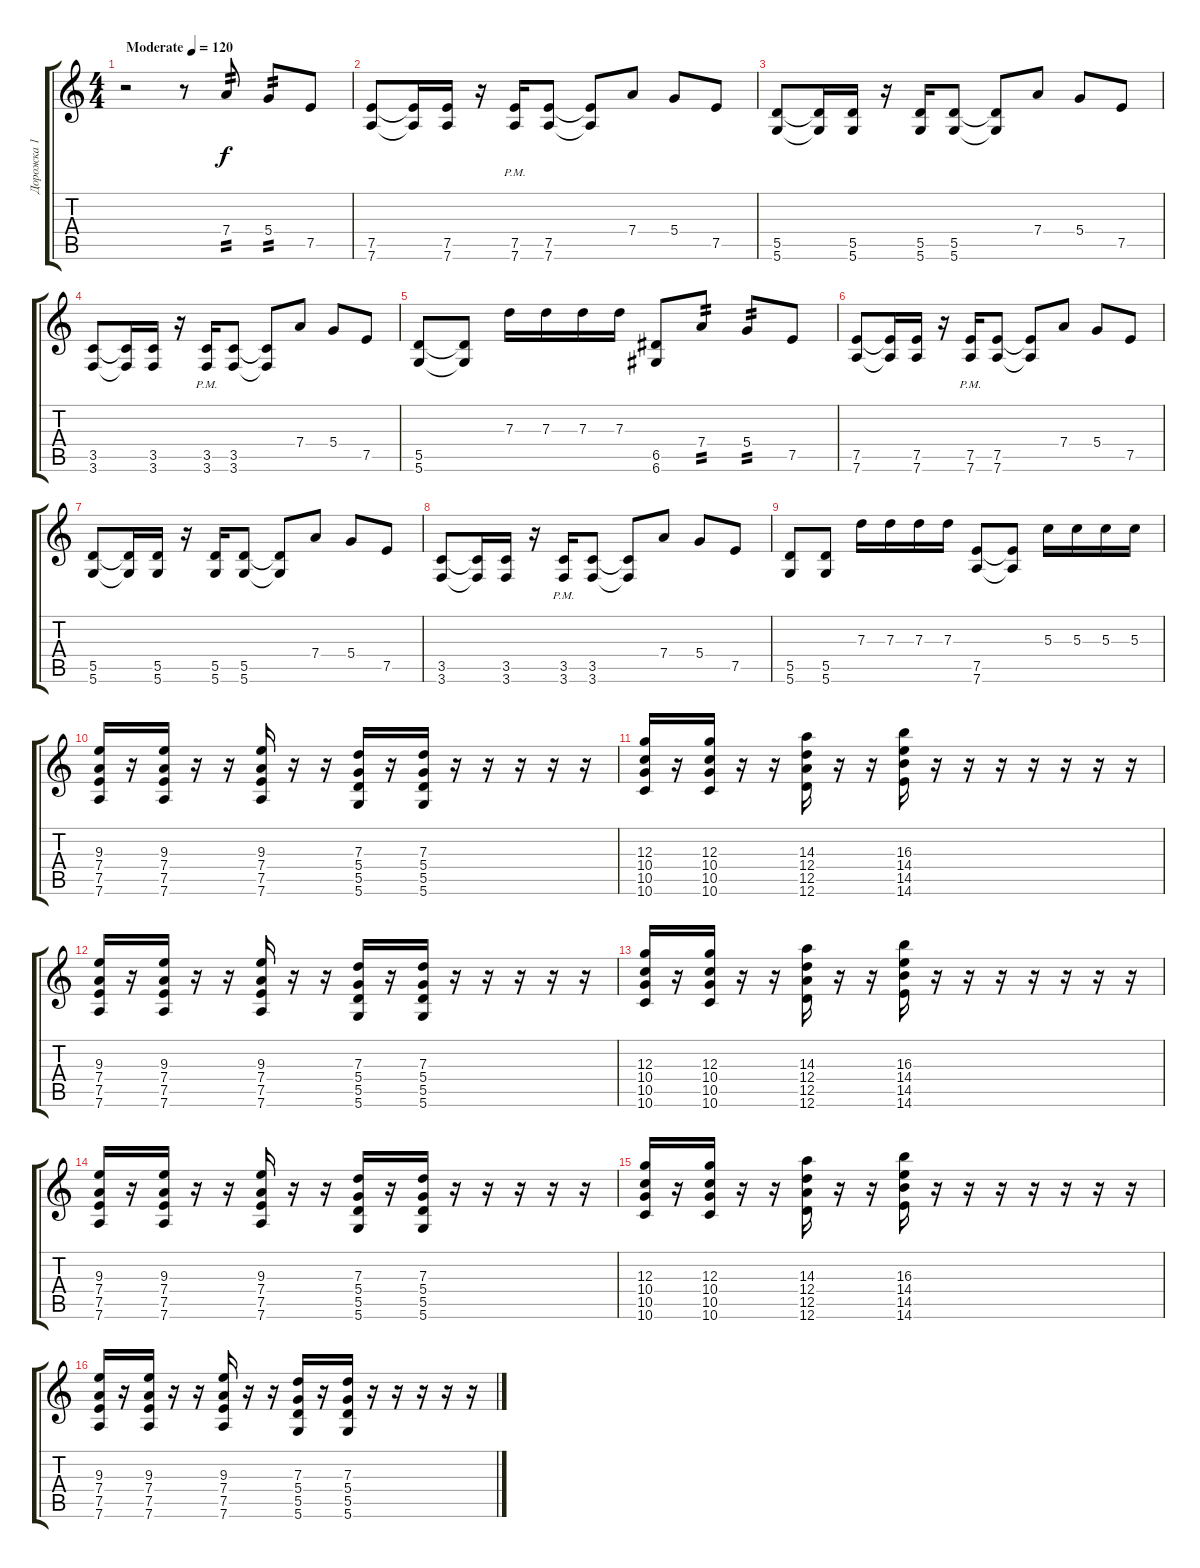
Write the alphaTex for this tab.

\track ("Дорожка 1" "Дорожка 1") {instrument distortionguitar}
\staff {score tabs}
\tuning (E4 B3 G3 D3 A2 D2) {hide}
\ts (4 4)
\tempo (120 "Moderate")
\clef g2
\ks c
r.2{dy f instrument distortionguitar} r.8 7.4.8{tp 2} 5.4.8{tp 2} 7.5.8 |
(7.5 7.6).8 (7.5{t} 7.6{t}).16 (7.5 7.6).16 r.16 (7.5{pm} 7.6).16 (7.5 7.6).8 (7.5{t} 7.6{t}).8 7.4.8 5.4.8 7.5.8 |
(5.5 5.6).8 (5.5{t} 5.6{t}).16 (5.5 5.6).16 r.16 (5.5 5.6).16 (5.5 5.6).8 (5.5{t} 5.6{t}).8 7.4.8 5.4.8 7.5.8 |
(3.5 3.6).8 (3.5{t} 3.6{t}).16 (3.5 3.6).16 r.16 (3.5{pm} 3.6{pm}).16 (3.5 3.6).8 (3.5{t} 3.6{t}).8 7.4.8 5.4.8 7.5.8 |
(5.5 5.6).8 (5.5{t} 5.6{t}).8 7.3.16 7.3.16 7.3.16 7.3.16 (6.5 6.6).8 7.4.8{tp 2} 5.4.8{tp 2} 7.5.8 |
(7.5 7.6).8 (7.5{t} 7.6{t}).16 (7.5 7.6).16 r.16 (7.5 7.6{pm}).16 (7.5 7.6).8 (7.5{t} 7.6{t}).8 7.4.8 5.4.8 7.5.8 |
(5.5 5.6).8 (5.5{t} 5.6{t}).16 (5.5 5.6).16 r.16 (5.5 5.6).16 (5.5 5.6).8 (5.5{t} 5.6{t}).8 7.4.8 5.4.8 7.5.8 |
(3.5 3.6).8 (3.5{t} 3.6{t}).16 (3.5 3.6).16 r.16 (3.5{pm} 3.6{pm}).16 (3.5 3.6).8 (3.5{t} 3.6{t}).8 7.4.8 5.4.8 7.5.8 |
(5.5 5.6).8 (5.5 5.6).8 7.3.16 7.3.16 7.3.16 7.3.16 (7.5 7.6).8 (7.5{t} 7.6{t}).8 5.3.16 5.3.16 5.3.16 5.3.16 |
(9.3 7.4 7.5 7.6).16{volume 16 balance 12 instrument acousticguitarnylon} r.16 (9.3 7.4 7.5 7.6).16 r.16 r.16 (9.3 7.4 7.5 7.6).16 r.16 r.16 (7.3 5.4 5.5 5.6).16 r.16 (7.3 5.4 5.5 5.6).16 r.16 r.16 r.16 r.16 r.16 |
(12.3 10.4 10.5 10.6).16 r.16 (12.3 10.4 10.5 10.6).16 r.16 r.16 (14.3 12.4 12.5 12.6).16 r.16 r.16 (16.3 14.4 14.5 14.6).16 r.16 r.16 r.16 r.16 r.16 r.16 r.16 |
(9.3 7.4 7.5 7.6).16 r.16 (9.3 7.4 7.5 7.6).16 r.16 r.16 (9.3 7.4 7.5 7.6).16 r.16 r.16 (7.3 5.4 5.5 5.6).16 r.16 (7.3 5.4 5.5 5.6).16 r.16 r.16 r.16 r.16 r.16 |
(12.3 10.4 10.5 10.6).16 r.16 (12.3 10.4 10.5 10.6).16 r.16 r.16 (14.3 12.4 12.5 12.6).16 r.16 r.16 (16.3 14.4 14.5 14.6).16 r.16 r.16 r.16 r.16 r.16 r.16 r.16 |
(9.3 7.4 7.5 7.6).16 r.16 (9.3 7.4 7.5 7.6).16 r.16 r.16 (9.3 7.4 7.5 7.6).16 r.16 r.16 (7.3 5.4 5.5 5.6).16 r.16 (7.3 5.4 5.5 5.6).16 r.16 r.16 r.16 r.16 r.16 |
(12.3 10.4 10.5 10.6).16 r.16 (12.3 10.4 10.5 10.6).16 r.16 r.16 (14.3 12.4 12.5 12.6).16 r.16 r.16 (16.3 14.4 14.5 14.6).16 r.16 r.16 r.16 r.16 r.16 r.16 r.16 |
(9.3 7.4 7.5 7.6).16 r.16 (9.3 7.4 7.5 7.6).16 r.16 r.16 (9.3 7.4 7.5 7.6).16 r.16 r.16 (7.3 5.4 5.5 5.6).16 r.16 (7.3 5.4 5.5 5.6).16 r.16 r.16 r.16 r.16 r.16
